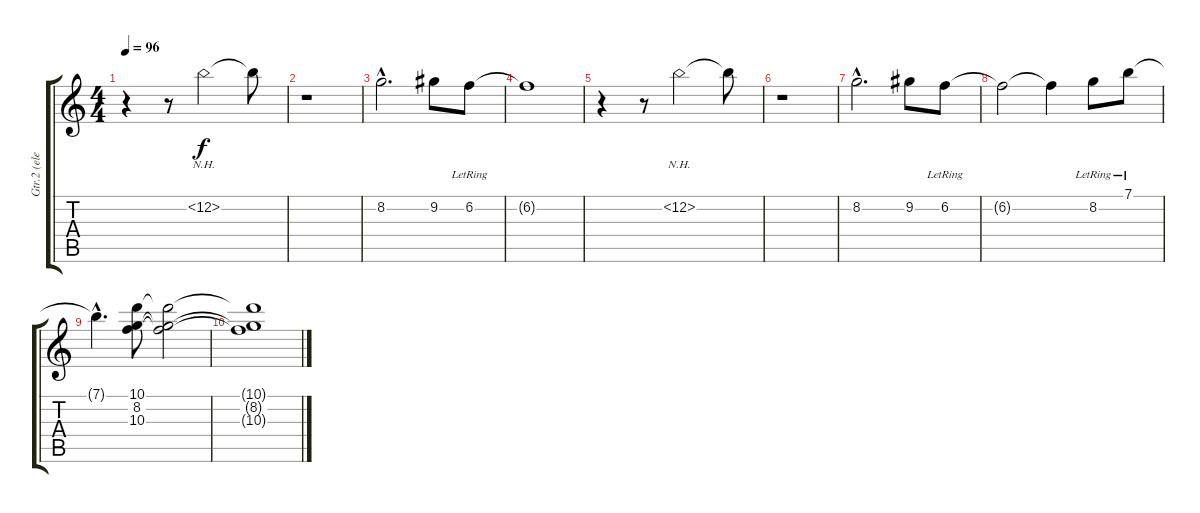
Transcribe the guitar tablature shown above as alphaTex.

\track ("Gtr.2 (elec.)" "Gtr.2 (ele") {instrument electricguitarjazz}
\staff {score tabs}
\tuning (E4 B3 G3 D3 A2 E2) {hide}
\ts (4 4)
\tempo 96
\clef g2
\ks c
r.4{dy f} r.8 12.2{nh}.2 12.2{t}.8 |
r.1 |
8.2{hac}.2{d} 9.2.8 6.2{lr}.8 |
6.2{t}.1 |
r.4 r.8 12.2{nh}.2 12.2{t}.8 |
r.1 |
8.2{hac}.2{d} 9.2.8 6.2{lr}.8 |
6.2{t}.2 6.2{t}.4 8.2{lr}.8 7.1{lr}.8 |
7.1{hac t}.4{d} (10.1 8.2 10.3).8 (10.1{t} 8.2{t} 10.3{t}).2 |
(10.1{t} 8.2{t} 10.3{t}).1
